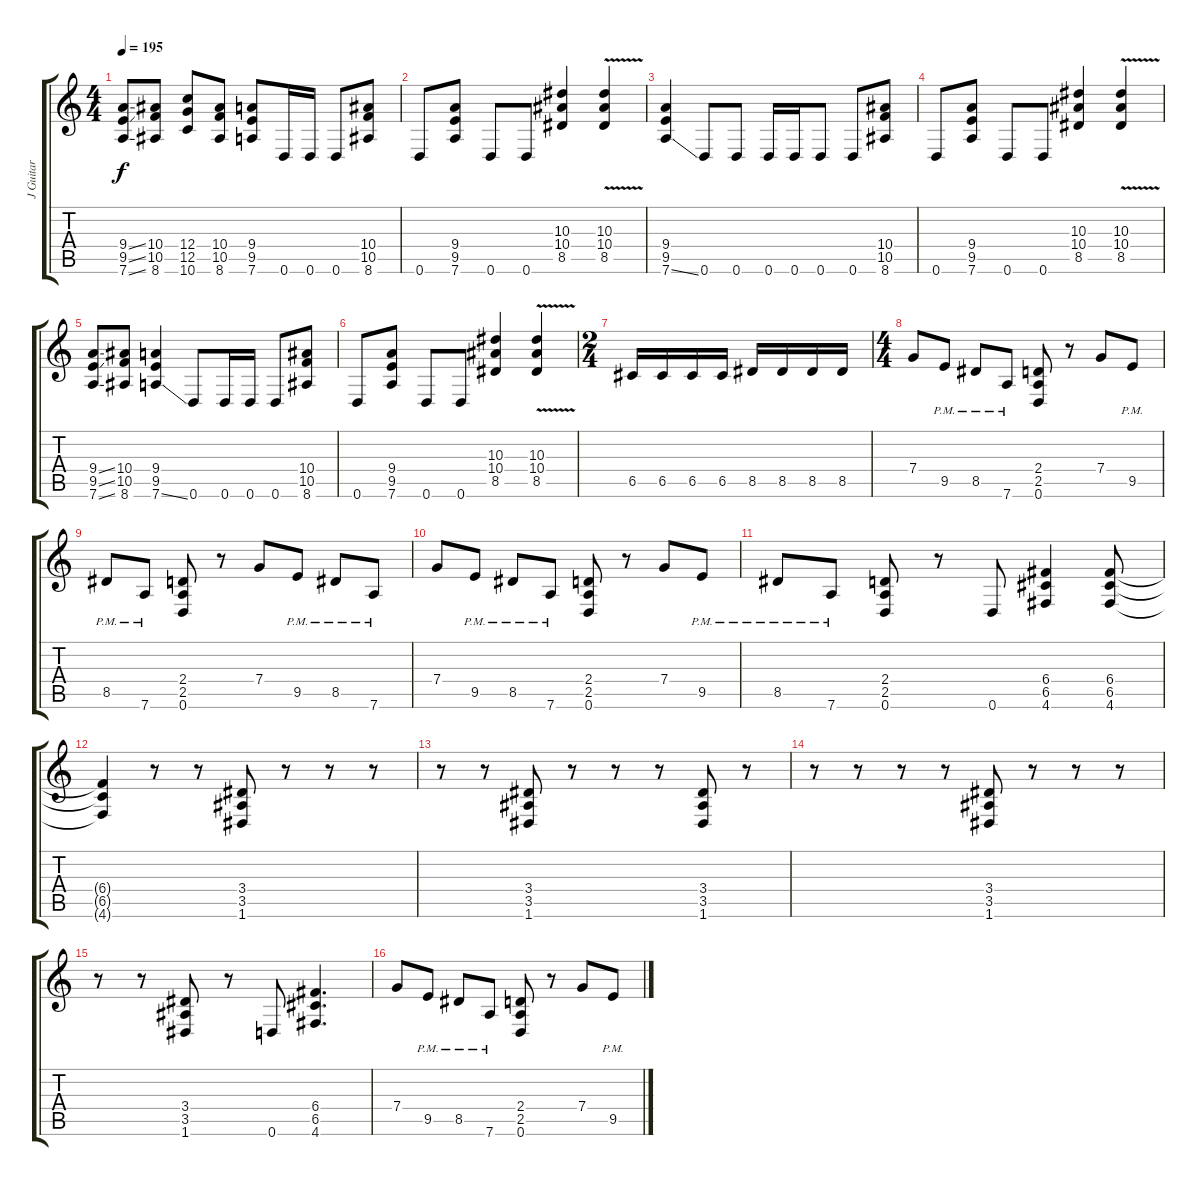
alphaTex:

\track ("J Guitar" "J Guitar") {instrument overdrivenguitar}
\staff {score tabs}
\tuning (D4 A3 F3 C3 G2 D2) {hide}
\ts (4 4)
\tempo 195
\clef g2
\ks c
(9.4{ss} 9.5{ss} 7.6{ss}).8{dy f} (10.4 10.5 8.6).8 (12.4 12.5 10.6).8 (10.4 10.5 8.6).8 (9.4 9.5 7.6).8 0.6.16 0.6.16 0.6.8 (10.4 10.5 8.6).8 |
0.6.8 (9.4 9.5 7.6).8 0.6.8 0.6.8 (10.3 10.4 8.5).4 (10.3{v} 10.4{v} 8.5{v}).4 |
(9.4 9.5 7.6{ss}).4 0.6.8 0.6.8 0.6.16 0.6.16 0.6.8 0.6.8 (10.4 10.5 8.6).8 |
0.6.8 (9.4 9.5 7.6).8 0.6.8 0.6.8 (10.3 10.4 8.5).4 (10.3{v} 10.4{v} 8.5{v}).4 |
(9.4{ss} 9.5{ss} 7.6{ss}).8 (10.4 10.5 8.6).8 (9.4 9.5 7.6{ss}).4 0.6.8 0.6.16 0.6.16 0.6.8 (10.4 10.5 8.6).8 |
0.6.8 (9.4 9.5 7.6).8 0.6.8 0.6.8 (10.3 10.4 8.5).4 (10.3{v} 10.4{v} 8.5{v}).4 |
\ts (2 4)
6.5.16 6.5.16 6.5.16 6.5.16 8.5.16 8.5.16 8.5.16 8.5.16 |
\ts (4 4)
7.4.8 9.5{pm}.8 8.5{pm}.8 7.6{pm}.8 (2.4 2.5 0.6).8 r.8 7.4.8 9.5{pm}.8 |
8.5{pm}.8 7.6{pm}.8 (2.4 2.5 0.6).8 r.8 7.4.8 9.5{pm}.8 8.5{pm}.8 7.6{pm}.8 |
7.4.8 9.5{pm}.8 8.5{pm}.8 7.6{pm}.8 (2.4 2.5 0.6).8 r.8 7.4.8 9.5{pm}.8 |
8.5{pm}.8 7.6{pm}.8 (2.4 2.5 0.6).8 r.8 0.6.8 (6.4 6.5 4.6).4 (6.4 6.5 4.6).8 |
(6.4{t} 6.5{t} 4.6{t}).4 r.8 r.8 (3.4 3.5 1.6).8 r.8 r.8 r.8 |
r.8 r.8 (3.4 3.5 1.6).8 r.8 r.8 r.8 (3.4 3.5 1.6).8 r.8 |
r.8 r.8 r.8 r.8 (3.4 3.5 1.6).8 r.8 r.8 r.8 |
r.8 r.8 (3.4 3.5 1.6).8 r.8 0.6.8 (6.4 6.5 4.6).4{d} |
7.4.8 9.5{pm}.8 8.5{pm}.8 7.6{pm}.8 (2.4 2.5 0.6).8 r.8 7.4.8 9.5{pm}.8
